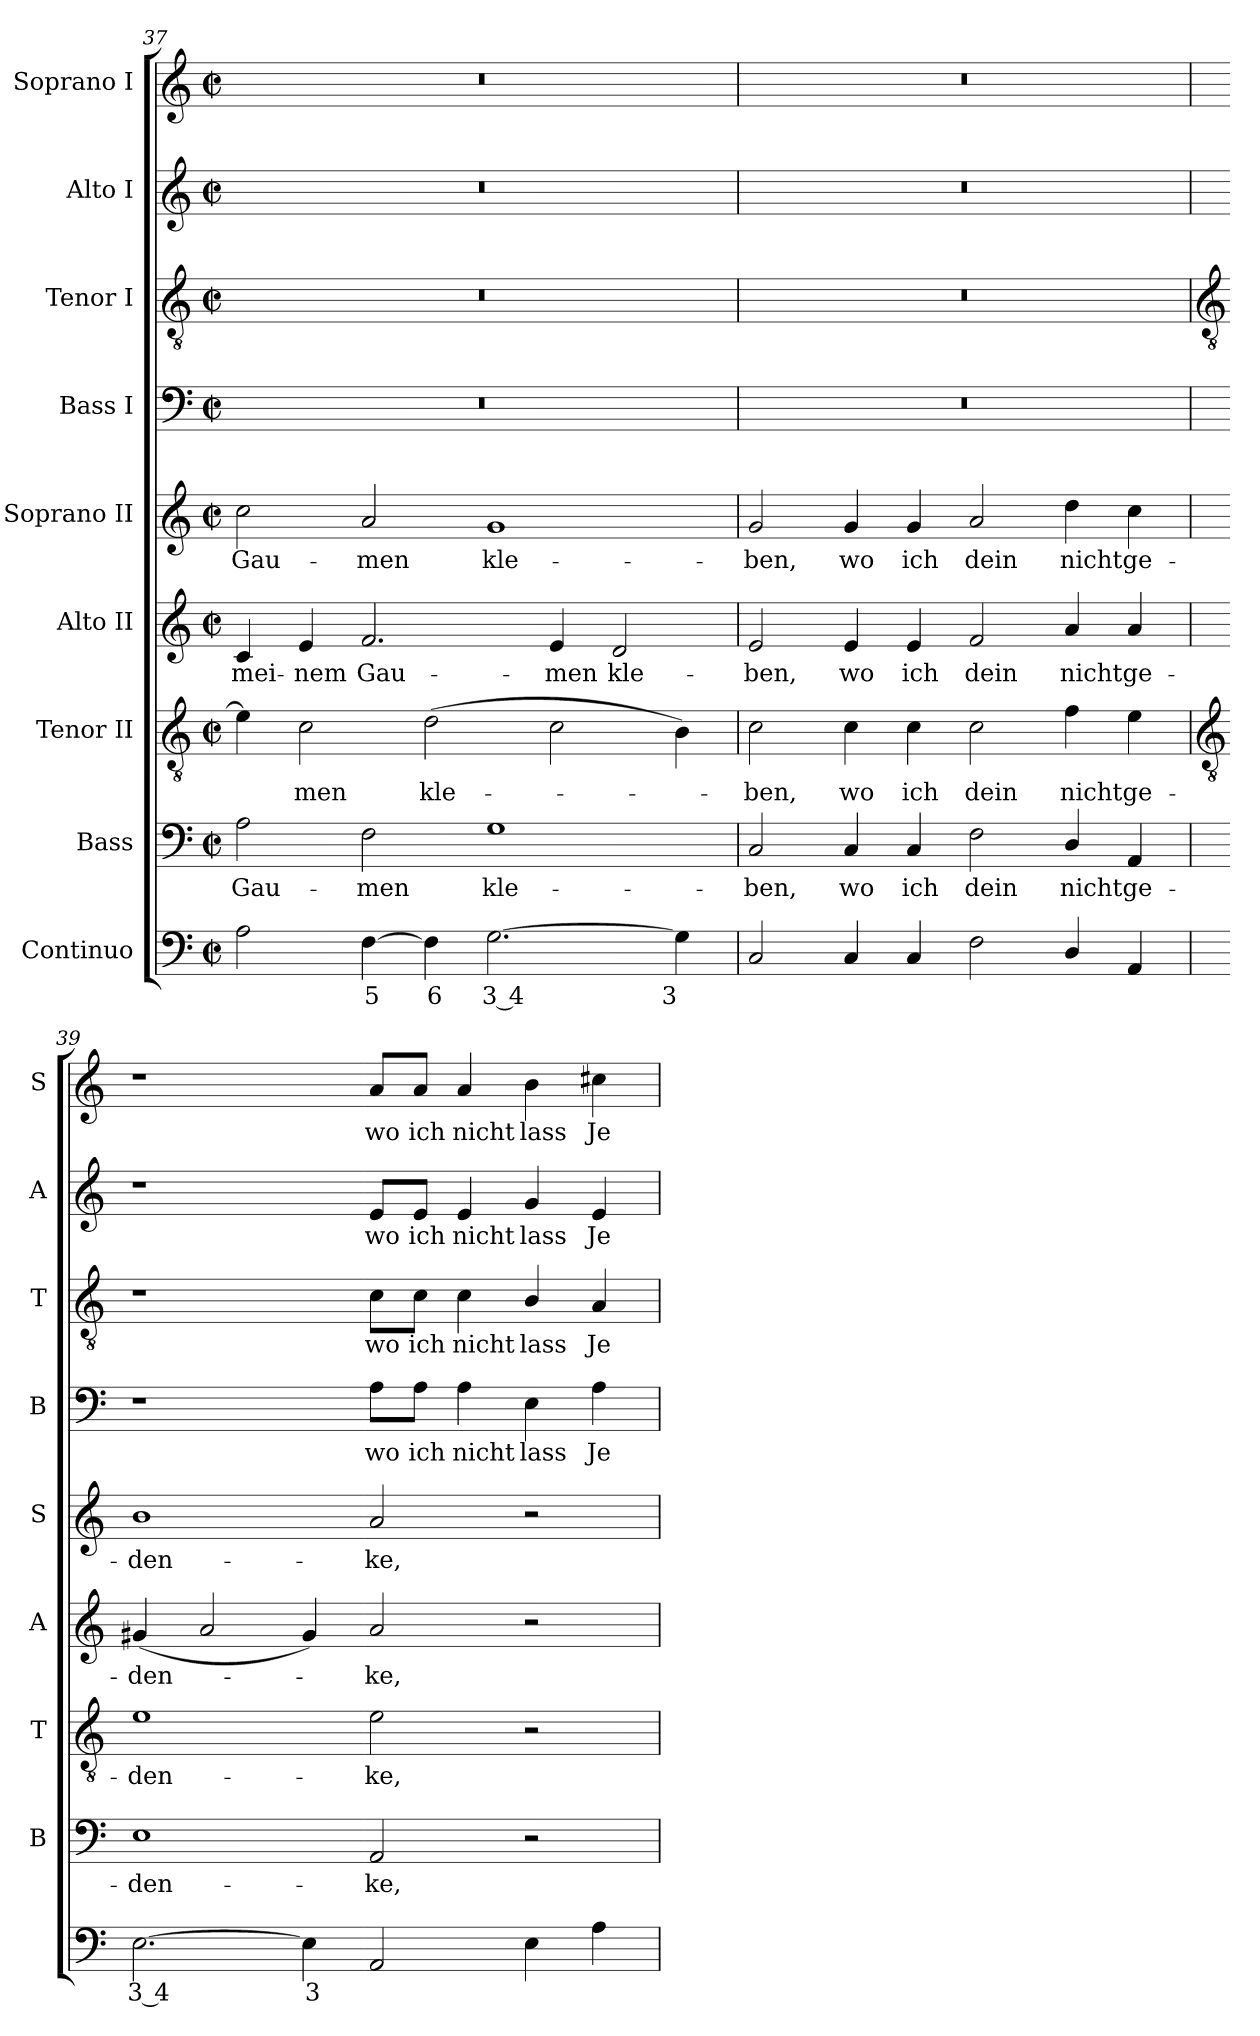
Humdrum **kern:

**kern	**text	**kern	**text	**kern	**text	**kern	**text	**kern	**text	**kern	**text	**kern	**text	**kern	**text	**kern	**text
*part9	*part9	*part8	*part8	*part7	*part7	*part6	*part6	*part5	*part5	*part4	*part4	*part3	*part3	*part2	*part2	*part1	*part1
*staff9	*staff9	*staff8	*staff8	*staff7	*staff7	*staff6	*staff6	*staff5	*staff5	*staff4	*staff4	*staff3	*staff3	*staff2	*staff2	*staff1	*staff1
*I"Continuo	*	*I"Bass	*	*I"Tenor II	*	*I"Alto II	*	*I"Soprano II	*	*I"Bass I	*	*I"Tenor I	*	*I"Alto I	*	*I"Soprano I	*
*	*	*I'B	*	*I'T	*	*I'A	*	*I'S	*	*I'B	*	*I'T	*	*I'A	*	*I'S	*
*clefF4	*	*clefF4	*	*clefGv2	*	*clefG2	*	*clefG2	*	*clefF4	*	*clefGv2	*	*clefG2	*	*clefG2	*
*k[]	*	*k[]	*	*k[]	*	*k[]	*	*k[]	*	*k[]	*	*k[]	*	*k[]	*	*k[]	*
*C:	*	*C:	*	*C:	*	*C:	*	*C:	*	*C:	*	*C:	*	*C:	*	*C:	*
*M4/2	*	*M4/2	*	*M4/2	*	*M4/2	*	*M4/2	*	*M4/2	*	*M4/2	*	*M4/2	*	*M4/2	*
*met(c|)	*	*met(c|)	*	*met(c|)	*	*met(c|)	*	*met(c|)	*	*met(c|)	*	*met(c|)	*	*met(c|)	*	*met(c|)	*
=37	=37	=37	=37	=37	=37	=37	=37	=37	=37	=37	=37	=37	=37	=37	=37	=37	=37
!	!	!	!LO:LY:b	!	!	!	!LO:LY:b	!	!LO:LY:b	!	!	!	!	!	!	!	!
2A	.	2A	Gau-	4e]	.	4c	mei-	2cc	Gau-	0r	.	0r	.	0r	.	0r	.
!	!	!	!	!	!LO:LY:b	!	!LO:LY:b	!	!	!	!	!	!	!	!	!	!
.	.	.	.	2c	men	4e	-nem	.	.	.	.	.	.	.	.	.	.
!	!LO:LY:b	!	!LO:LY:b	!	!	!	!LO:LY:b	!	!LO:LY:b	!	!	!	!	!	!	!	!
[4F	5	2F	-men	.	.	2.f	Gau-	2a	-men	.	.	.	.	.	.	.	.
!	!LO:LY:b	!	!	!	!LO:LY:b	!	!	!	!	!	!	!	!	!	!	!	!
4F]	6	.	.	(>2d	kle-	.	.	.	.	.	.	.	.	.	.	.	.
!	!LO:LY:b	!	!LO:LY:b	!	!	!	!	!	!LO:LY:b	!	!	!	!	!	!	!	!
[2.G	3 4	1G	kle-	.	.	.	.	1g	kle-	.	.	.	.	.	.	.	.
!	!	!	!	!	!	!	!LO:LY:b	!	!	!	!	!	!	!	!	!	!
.	.	.	.	2c	.	4e	-men	.	.	.	.	.	.	.	.	.	.
!	!	!	!	!	!	!	!LO:LY:b	!	!	!	!	!	!	!	!	!	!
.	.	.	.	.	.	2d	kle-	.	.	.	.	.	.	.	.	.	.
!	!LO:LY:b	!	!	!	!	!	!	!	!	!	!	!	!	!	!	!	!
4G]	3	.	.	4B)	.	.	.	.	.	.	.	.	.	.	.	.	.
=38	=38	=38	=38	=38	=38	=38	=38	=38	=38	=38	=38	=38	=38	=38	=38	=38	=38
!	!	!	!LO:LY:b	!	!LO:LY:b	!	!LO:LY:b	!	!LO:LY:b	!	!	!	!	!	!	!	!
2C	.	2C	-ben,	2c	ben,	2e	-ben,	2g	-ben,	0r	.	0r	.	0r	.	0r	.
!	!	!	!LO:LY:b	!	!LO:LY:b	!	!LO:LY:b	!	!LO:LY:b	!	!	!	!	!	!	!	!
4C	.	4C	wo	4c	wo	4e	wo	4g	wo	.	.	.	.	.	.	.	.
!	!	!	!LO:LY:b	!	!LO:LY:b	!	!LO:LY:b	!	!LO:LY:b	!	!	!	!	!	!	!	!
4C	.	4C	ich	4c	ich	4e	ich	4g	ich	.	.	.	.	.	.	.	.
!	!	!	!LO:LY:b	!	!LO:LY:b	!	!LO:LY:b	!	!LO:LY:b	!	!	!	!	!	!	!	!
2F	.	2F	dein	2c	dein	2f	dein	2a	dein	.	.	.	.	.	.	.	.
!	!	!	!LO:LY:b	!	!LO:LY:b	!	!LO:LY:b	!	!LO:LY:b	!	!	!	!	!	!	!	!
4D/	.	4D/	nicht	4f	nicht	4a	nicht	4dd	nicht	.	.	.	.	.	.	.	.
!	!	!	!LO:LY:b	!	!LO:LY:b	!	!LO:LY:b	!	!LO:LY:b	!	!	!	!	!	!	!	!
4AA	.	4AA	ge-	4e	ge-	4a	ge-	4cc	ge-	.	.	.	.	.	.	.	.
!!LO:LB:g=z
=39	=39	=39	=39	=39	=39	=39	=39	=39	=39	=39	=39	=39	=39	=39	=39	=39	=39
*	*	*	*	*clefGv2	*	*	*	*	*	*	*	*clefGv2	*	*	*	*	*
!	!LO:LY:b	!	!LO:LY:b	!	!LO:LY:b	!	!LO:LY:b	!	!LO:LY:b	!	!	!	!	!	!	!	!
[2.E	3 4	1E	-den-	1e	-den-	(<4g#X	-den-	1b	-den-	1r	.	1r	.	1r	.	1r	.
.	.	.	.	.	.	2a	.	.	.	.	.	.	.	.	.	.	.
!	!LO:LY:b	!	!	!	!	!	!	!	!	!	!	!	!	!	!	!	!
4E]	3	.	.	.	.	4g#)	.	.	.	.	.	.	.	.	.	.	.
!	!	!	!LO:LY:b	!	!LO:LY:b	!	!LO:LY:b	!	!LO:LY:b	!	!LO:LY:b	!	!LO:LY:b	!	!LO:LY:b	!	!LO:LY:b
2AA	.	2AA	-ke,	2e	-ke,	2a	ke,	2a	-ke,	8A\L	wo	8c\L	wo	8e/L	wo	8a/L	wo
!	!	!	!	!	!	!	!	!	!	!	!LO:LY:b	!	!LO:LY:b	!	!LO:LY:b	!	!LO:LY:b
.	.	.	.	.	.	.	.	.	.	8A\J	ich	8c\J	ich	8e/J	ich	8a/J	ich
!	!	!	!	!	!	!	!	!	!	!	!LO:LY:b	!	!LO:LY:b	!	!LO:LY:b	!	!LO:LY:b
.	.	.	.	.	.	.	.	.	.	4A	nicht	4c	nicht	4e	nicht	4a	nicht
!	!	!	!	!	!	!	!	!	!	!	!LO:LY:b	!	!LO:LY:b	!	!LO:LY:b	!	!LO:LY:b
4E	.	2r	.	2r	.	2r	.	2r	.	4E	lass	4B/	lass	4g	lass	4b	lass
!	!	!	!	!	!	!	!	!	!	!	!LO:LY:b	!	!LO:LY:b	!	!LO:LY:b	!	!LO:LY:b
4A	.	.	.	.	.	.	.	.	.	4A	Je-	4A	Je-	4e	Je-	4cc#X	Je-
=	=	=	=	=	=	=	=	=	=	=	=	=	=	=	=	=	=
*-	*-	*-	*-	*-	*-	*-	*-	*-	*-	*-	*-	*-	*-	*-	*-	*-	*-
